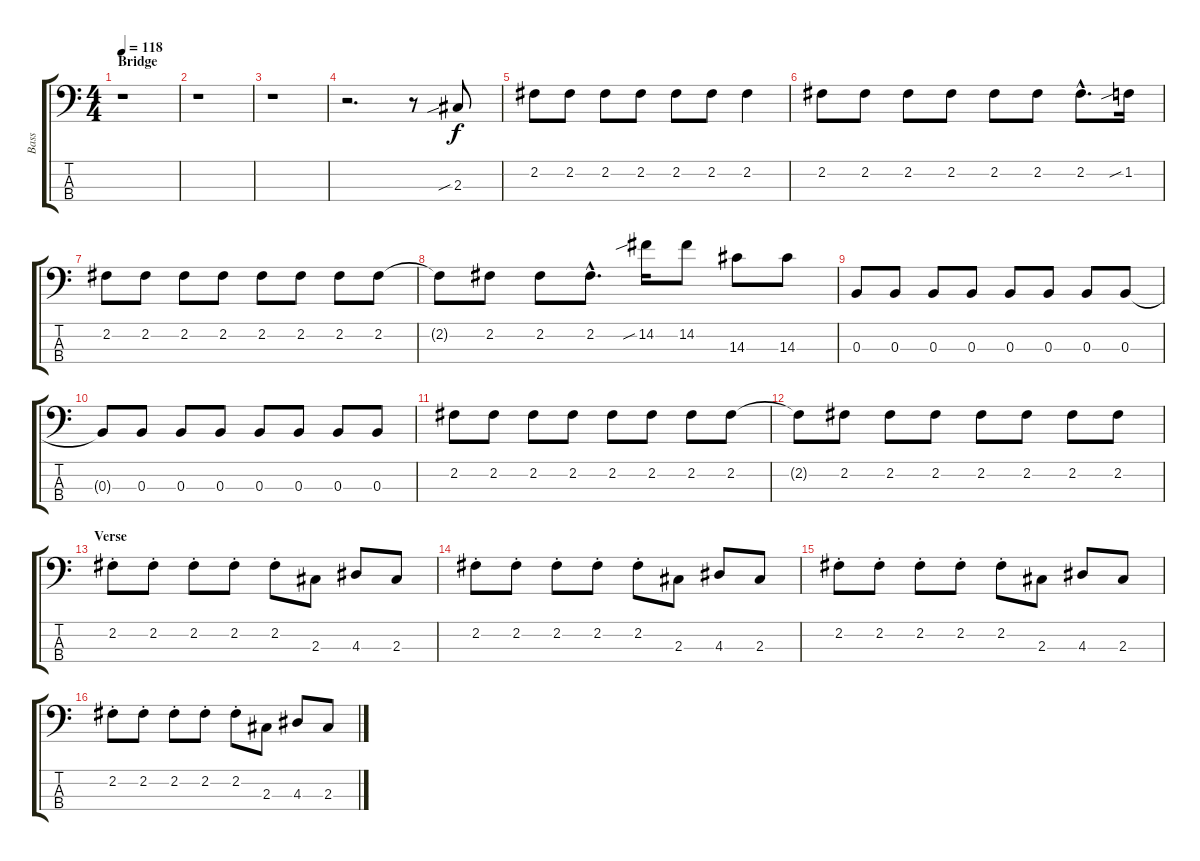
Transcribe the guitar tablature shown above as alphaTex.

\track ("Bass" "Bass") {instrument electricbasspick}
\staff {score tabs}
\tuning (A2 E2 B1 Gb1) {hide}
\ts (4 4)
\section ("" "Bridge")
\tempo 118
\clef f4
\ks c
r.1{dy f} |
r.1 |
r.1 |
r.2{d} r.8 2.3{sib}.8 |
2.2.8 2.2.8 2.2.8 2.2.8 2.2.8 2.2.8 2.2.4 |
2.2.8 2.2.8 2.2.8 2.2.8 2.2.8 2.2.8 2.2{hac}.8{d} 1.2{sib}.16 |
2.2.8 2.2.8 2.2.8 2.2.8 2.2.8 2.2.8 2.2.8 2.2.8 |
2.2{t}.8 2.2.8 2.2.8 2.2{hac}.8{d} 14.2{sib}.16 14.2.8 14.3.8 14.3.8 |
0.3.8 0.3.8 0.3.8 0.3.8 0.3.8 0.3.8 0.3.8 0.3.8 |
0.3{t}.8 0.3.8 0.3.8 0.3.8 0.3.8 0.3.8 0.3.8 0.3.8 |
2.2.8 2.2.8 2.2.8 2.2.8 2.2.8 2.2.8 2.2.8 2.2.8 |
2.2{t}.8 2.2.8 2.2.8 2.2.8 2.2.8 2.2.8 2.2.8 2.2.8 |
\section ("" "Verse")
2.2{st}.8 2.2{st}.8 2.2{st}.8 2.2{st}.8 2.2{st}.8 2.3.8 4.3.8 2.3.8 |
2.2{st}.8 2.2{st}.8 2.2{st}.8 2.2{st}.8 2.2{st}.8 2.3.8 4.3.8 2.3.8 |
2.2{st}.8 2.2{st}.8 2.2{st}.8 2.2{st}.8 2.2{st}.8 2.3.8 4.3.8 2.3.8 |
2.2{st}.8 2.2{st}.8 2.2{st}.8 2.2{st}.8 2.2{st}.8 2.3.8 4.3.8 2.3.8
